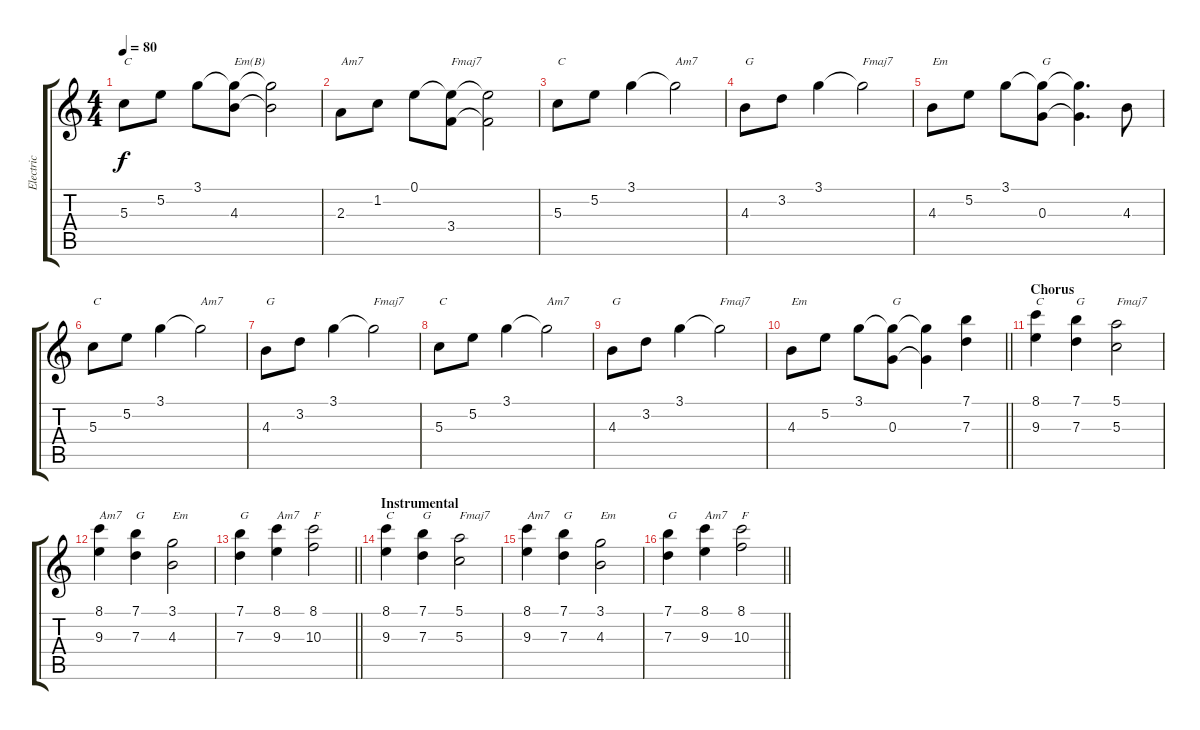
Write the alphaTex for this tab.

\track ("Electric" "Electric") {instrument overdrivenguitar}
\staff {score tabs}
\tuning (E4 B3 G3 D3 A2 E2) {hide}
\ts (4 4)
\tempo 80
\clef g2
\ks c
5.3.8{txt "C" dy f} 5.2.8 3.1.8 (3.1{t} 4.3).8{txt "Em(B)"} (3.1{t} 4.3{t}).2 |
2.3.8{txt "Am7"} 1.2.8 0.1.8 (0.1{t} 3.4).8{txt "Fmaj7"} (0.1{t} 3.4{t}).2 |
5.3.8{txt "C"} 5.2.8 3.1.4 3.1{t}.2{txt "Am7"} |
4.3.8{txt "G"} 3.2.8 3.1.4 3.1{t}.2{txt "Fmaj7"} |
4.3.8{txt "Em"} 5.2.8 3.1.8 (3.1{t} 0.3).8{txt "G"} (3.1{t} 0.3{t}).4{d} 4.3.8 |
5.3.8{txt "C"} 5.2.8 3.1.4 3.1{t}.2{txt "Am7"} |
4.3.8{txt "G"} 3.2.8 3.1.4 3.1{t}.2{txt "Fmaj7"} |
5.3.8{txt "C"} 5.2.8 3.1.4 3.1{t}.2{txt "Am7"} |
4.3.8{txt "G"} 3.2.8 3.1.4 3.1{t}.2{txt "Fmaj7"} |
\barLineRight lightlight
4.3.8{txt "Em"} 5.2.8 3.1.8 (3.1{t} 0.3).8{txt "G"} (3.1{t} 0.3{t}).4 (7.1 7.3).4 |
\section ("" "Chorus")
(8.1 9.3).4{txt "C"} (7.1 7.3).4{txt "G"} (5.1 5.3).2{txt "Fmaj7"} |
(8.1 9.3).4{txt "Am7"} (7.1 7.3).4{txt "G"} (3.1 4.3).2{txt "Em"} |
\barLineRight lightlight
(7.1 7.3).4{txt "G"} (8.1 9.3).4{txt "Am7"} (8.1 10.3).2{txt "F"} |
\section ("" "Instrumental")
(8.1 9.3).4{txt "C"} (7.1 7.3).4{txt "G"} (5.1 5.3).2{txt "Fmaj7"} |
(8.1 9.3).4{txt "Am7"} (7.1 7.3).4{txt "G"} (3.1 4.3).2{txt "Em"} |
\barLineRight lightlight
(7.1 7.3).4{txt "G"} (8.1 9.3).4{txt "Am7"} (8.1 10.3).2{txt "F"}
